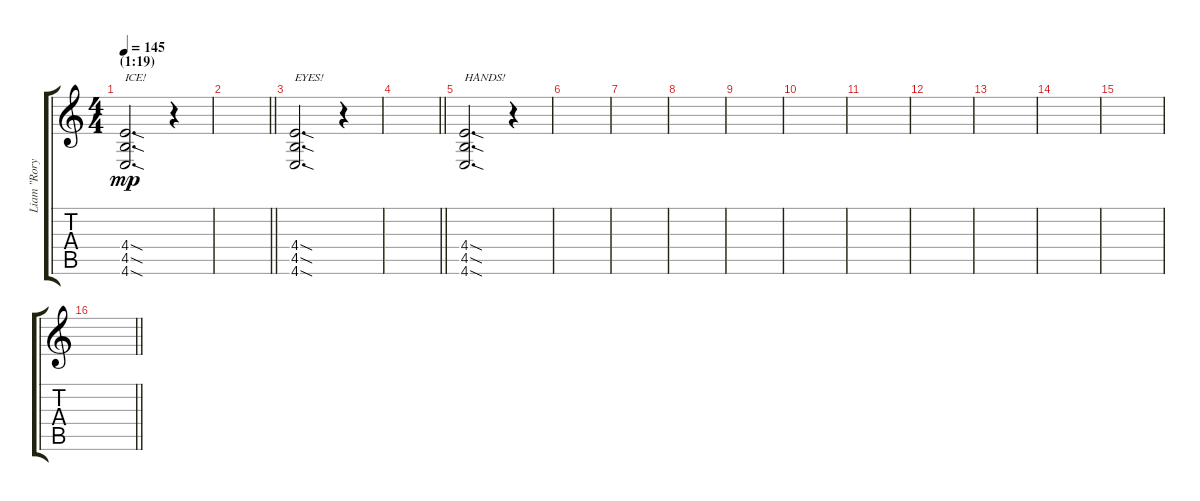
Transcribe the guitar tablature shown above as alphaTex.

\track ("Liam \"Rory\" Clewlow [Guitar Left]" "Liam \"Rory") {instrument overdrivenguitar}
\staff {score tabs}
\tuning (D4 A3 F3 C3 G2 C2) {hide}
\ts (4 4)
\section ("" "(1:19)")
\tempo 145
\clef g2
\ks c
(4.4{sod} 4.5{sod} 4.6{sod}).2{d txt "ICE!" dy mp} r.4 |
\barLineRight lightlight
|
(4.4{sod} 4.5{sod} 4.6{sod}).2{d txt "EYES!"} r.4 |
\barLineRight lightlight
|
(4.4{sod} 4.5{sod} 4.6{sod}).2{d txt "HANDS!"} r.4 |
|
|
|
|
|
|
|
|
|
|
\barLineRight lightlight
